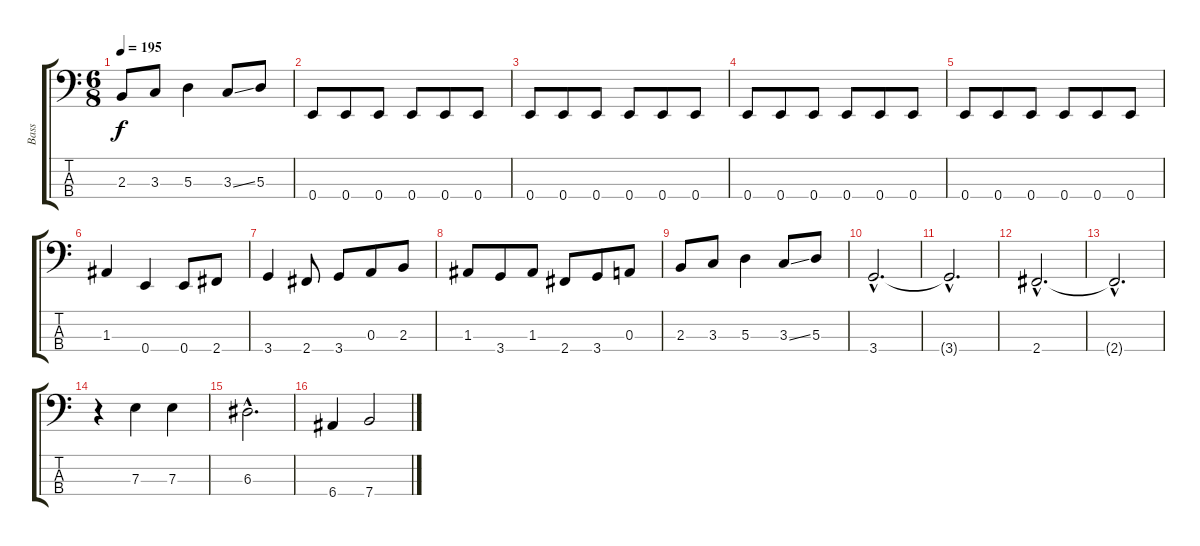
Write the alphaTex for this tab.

\track ("Bass" "Bass") {instrument electricbassfinger}
\staff {score tabs}
\tuning (G2 D2 A1 E1) {hide}
\ts (6 8)
\tempo 195
\clef f4
\ks c
2.3.8{dy f} 3.3.8 5.3.4 3.3{ss}.8 5.3.8 |
0.4.8 0.4.8 0.4.8 0.4.8 0.4.8 0.4.8 |
0.4.8 0.4.8 0.4.8 0.4.8 0.4.8 0.4.8 |
0.4.8 0.4.8 0.4.8 0.4.8 0.4.8 0.4.8 |
0.4.8 0.4.8 0.4.8 0.4.8 0.4.8 0.4.8 |
1.3.4 0.4.4 0.4.8 2.4.8 |
3.4.4 2.4.8 3.4.8 0.3.8 2.3.8 |
1.3.8 3.4.8 1.3.8 2.4.8 3.4.8 0.3.8 |
2.3.8 3.3.8 5.3.4 3.3{ss}.8 5.3.8 |
3.4{hac}.2{d} |
3.4{hac t}.2{d} |
2.4{hac}.2{d} |
2.4{hac t}.2{d} |
r.4 7.3.4 7.3.4 |
6.3{hac}.2{d} |
6.4.4 7.4.2
